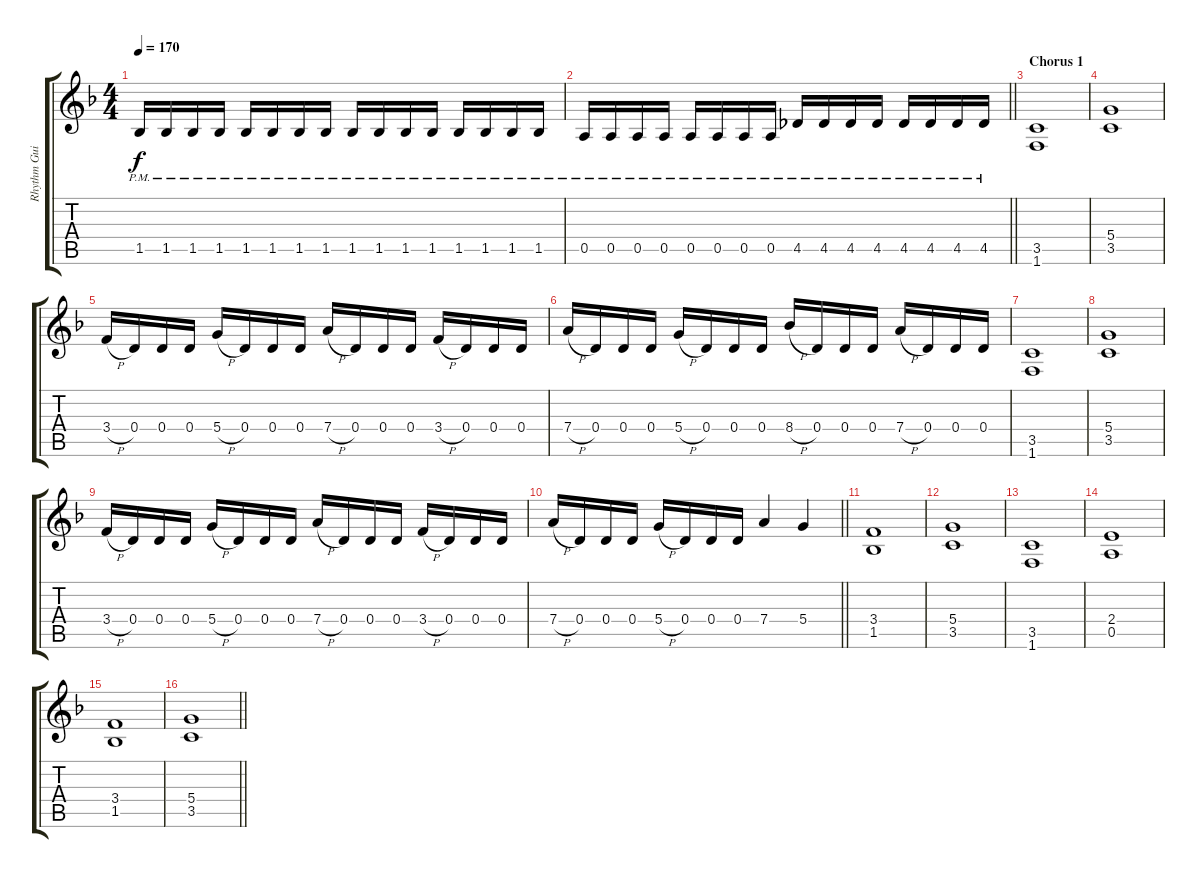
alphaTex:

\track ("Rhythm Guitar 2: Tapani Kangas" "Rhythm Gui") {instrument distortionguitar}
\staff {score tabs}
\tuning (E4 B3 G3 D3 A2 E2) {hide}
\ts (4 4)
\tempo 170
\clef g2
\ks dminor
1.5{pm}.16{dy f} 1.5{pm}.16 1.5{pm}.16 1.5{pm}.16 1.5{pm}.16 1.5{pm}.16 1.5{pm}.16 1.5{pm}.16 1.5{pm}.16 1.5{pm}.16 1.5{pm}.16 1.5{pm}.16 1.5{pm}.16 1.5{pm}.16 1.5{pm}.16 1.5{pm}.16 |
\barLineRight lightlight
0.5{pm}.16 0.5{pm}.16 0.5{pm}.16 0.5{pm}.16 0.5{pm}.16 0.5{pm}.16 0.5{pm}.16 0.5{pm}.16 4.5{pm}.16 4.5{pm}.16 4.5{pm}.16 4.5{pm}.16 4.5{pm}.16 4.5{pm}.16 4.5{pm}.16 4.5{pm}.16 |
\section ("" "Chorus 1")
(3.5 1.6).1 |
(5.4 3.5).1 |
3.4{h}.16 0.4.16 0.4.16 0.4.16 5.4{h}.16 0.4.16 0.4.16 0.4.16 7.4{h}.16 0.4.16 0.4.16 0.4.16 3.4{h}.16 0.4.16 0.4.16 0.4.16 |
7.4{h}.16 0.4.16 0.4.16 0.4.16 5.4{h}.16 0.4.16 0.4.16 0.4.16 8.4{h}.16 0.4.16 0.4.16 0.4.16 7.4{h}.16 0.4.16 0.4.16 0.4.16 |
(3.5 1.6).1 |
(5.4 3.5).1 |
3.4{h}.16 0.4.16 0.4.16 0.4.16 5.4{h}.16 0.4.16 0.4.16 0.4.16 7.4{h}.16 0.4.16 0.4.16 0.4.16 3.4{h}.16 0.4.16 0.4.16 0.4.16 |
\barLineRight lightlight
7.4{h}.16 0.4.16 0.4.16 0.4.16 5.4{h}.16 0.4.16 0.4.16 0.4.16 7.4.4 5.4.4 |
(3.4 1.5).1 |
(5.4 3.5).1 |
(3.5 1.6).1 |
(2.4 0.5).1 |
(3.4 1.5).1 |
\barLineRight lightlight
(5.4 3.5).1
